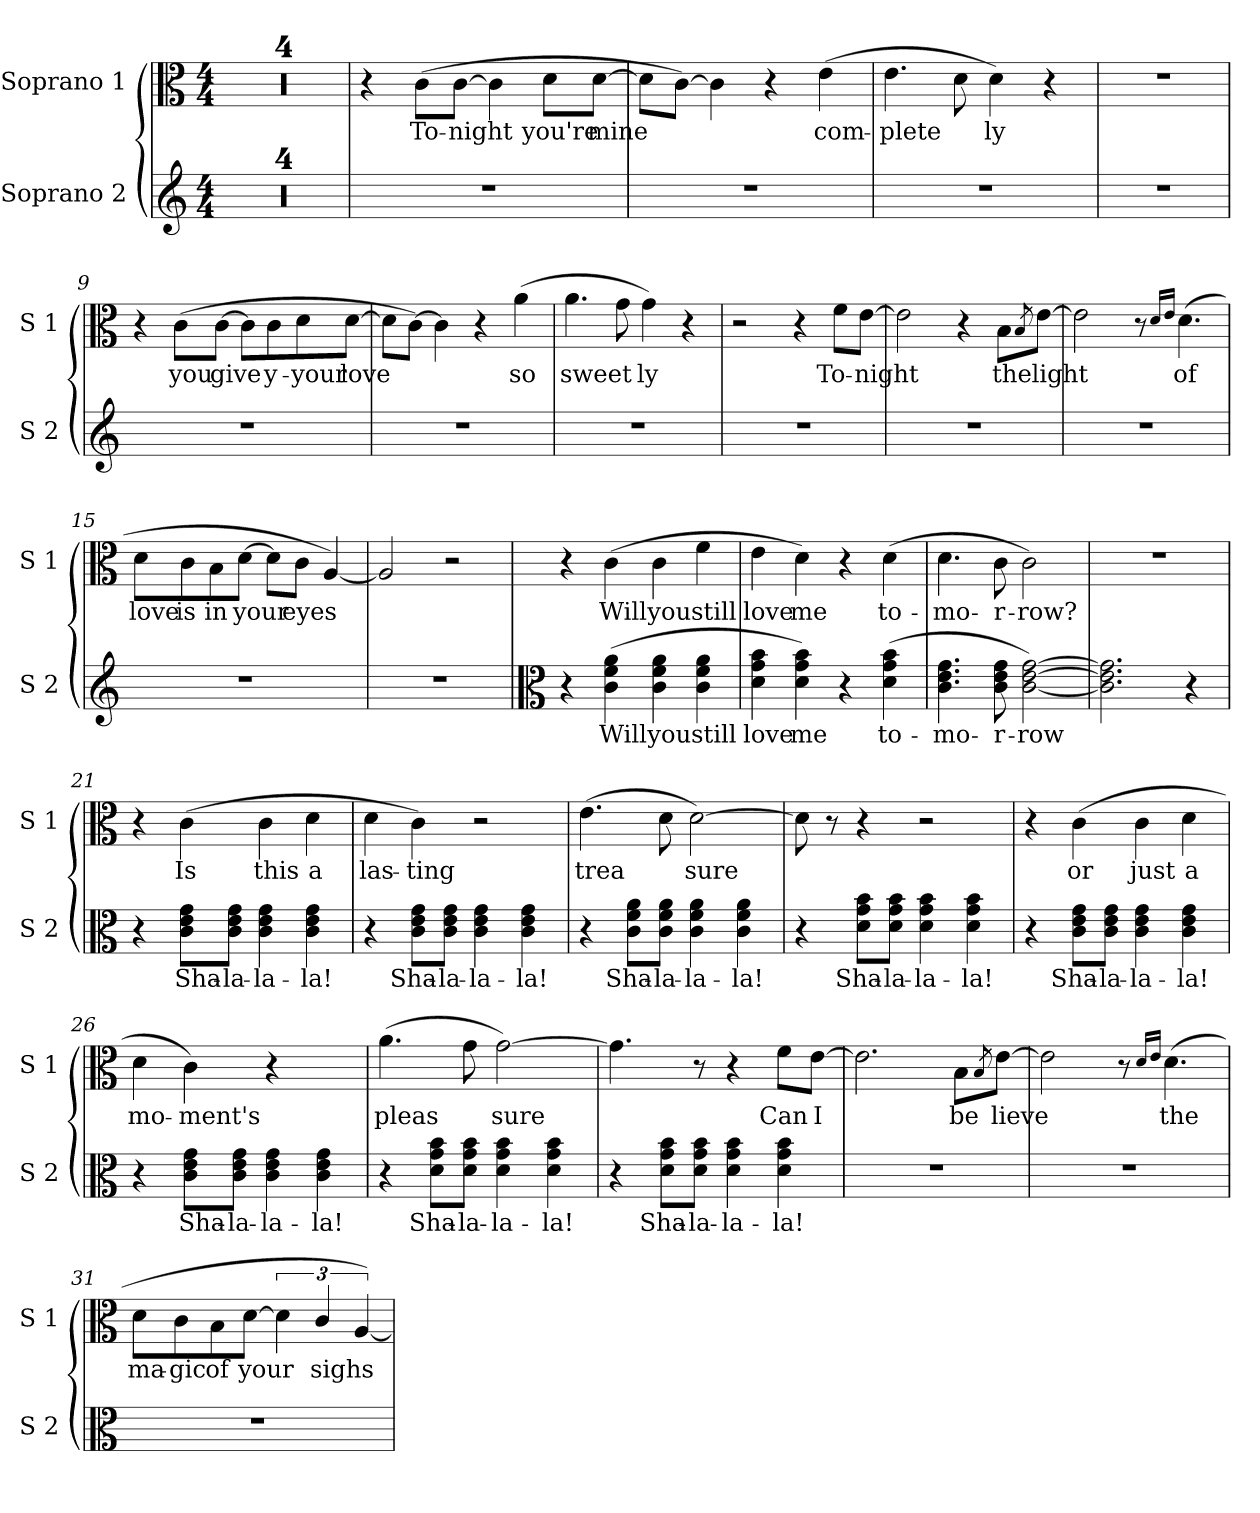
**kern	**text	**kern	**text
*part2	*part2	*part1	*part1
*staff2	*staff2	*staff1	*staff1
*I"Soprano 2	*	*I"Soprano 1	*
*I'S 2	*	*I'S 1	*
*clefG2	*	*clefC3	*
*k[]	*	*k[]	*
*C:	*	*C:	*
*M4/4	*	*M4/4	*
=1	=1	=1	=1
1r	.	1r	.
=2	=2	=2	=2
1r	.	1r	.
=3	=3	=3	=3
1r	.	1r	.
=4	=4	=4	=4
1r	.	1r	.
!!LO:LB:g=z
=5	=5	=5	=5
1r	.	4r	.
!	!	!	!LO:LY:b
.	.	(>8c\L	To-
!	!	!	!LO:LY:b
.	.	[8c\J	-night
.	.	4c\]	.
!	!	!	!LO:LY:b
.	.	8d\L	you're
!	!	!	!LO:LY:b
.	.	[8d\J	mine
=6	=6	=6	=6
1r	.	8d\L]	.
.	.	[8c\J)	.
.	.	4c\]	.
!	!	!	!LO:LY:b
.	.	4r	,
!	!	!	!LO:LY:b
.	.	(>4e\	com-
=7	=7	=7	=7
!	!	!	!LO:LY:b
1r	.	4.e\	-plete
.	.	8d\	.
!	!	!	!LO:LY:b
.	.	4d\)	ly
!	!	!	!LO:LY:b
.	.	4r	,
=8	=8	=8	=8
1r	.	1r	.
!!LO:LB:g=z
=9	=9	=9	=9
1r	.	4r	.
!	!	!	!LO:LY:b
.	.	(>8c\L	you
!	!	!	!LO:LY:b
.	.	[8c\J	give
.	.	8c\L]	.
!	!	!	!LO:LY:b
.	.	8c\	y-
!	!	!	!LO:LY:b
.	.	8d\	-your
!	!	!	!LO:LY:b
.	.	[8d\J	love
=10	=10	=10	=10
1r	.	8d\L]	.
.	.	[8c\J)	.
.	.	4c\]	.
!	!	!	!LO:LY:b
.	.	4r	,
!	!	!	!LO:LY:b
.	.	(>4a\	so
=11	=11	=11	=11
!	!	!	!LO:LY:b
1r	.	4.a\	sweet
.	.	8g\	.
!	!	!	!LO:LY:b
.	.	4g\)	ly
!	!	!	!LO:LY:b
.	.	4r	\!
=12	=12	=12	=12
1r	.	2r	.
.	.	4r	.
!	!	!	!LO:LY:b
.	.	8f\L	To-
!	!	!	!LO:LY:b
.	.	[8e\J	-night
!!LO:LB:g=z
=13	=13	=13	=13
1r	.	2e\]	.
!	!	!	!LO:LY:b
.	.	4r	,
!	!	!	!LO:LY:b
.	.	8B\L	the
.	.	8qB/	.
!	!	!	!LO:LY:b
.	.	[8e\J	light
=14	=14	=14	=14
1r	.	2e\]	.
!	!	!	!LO:LY:b
.	.	8r	,
.	.	16qd/LL	.
.	.	16qe/JJ	.
!	!	!	!LO:LY:b
.	.	(>4.d\	of
=15	=15	=15	=15
!	!	!	!LO:LY:b
1r	.	8d\L	love
!	!	!	!LO:LY:b
.	.	8c\	is
!	!	!	!LO:LY:b
.	.	8B\	in
!	!	!	!LO:LY:b
.	.	[8d\J	your
.	.	8d\L]	.
!	!	!	!LO:LY:b
.	.	8c\J	eyes
.	.	[4A/)	.
=16	=16	=16	=16
1r	.	2A/]	.
!	!	!	!LO:LY:b
.	.	2r	.
!!LO:PB:g=z
=17	=17	=17	=17
*clefC3	*	*	*
4r	.	4r	.
!	!LO:LY:b	!	!LO:LY:b
(>4c\ 4f\ 4a\	Will	(>4c\	Will
!	!LO:LY:b	!	!LO:LY:b
4c\ 4f\ 4a\	you	4c\	you
!	!LO:LY:b	!	!LO:LY:b
4c\ 4f\ 4a\	still	4f\	still
=18	=18	=18	=18
!	!LO:LY:b	!	!LO:LY:b
4d\ 4g\ 4b\	love	4e\	love
!	!LO:LY:b	!	!LO:LY:b
4d\ 4g\ 4b\)	me	4d\)	me
!	!LO:LY:b	!	!LO:LY:b
4r	,	4r	,
!	!LO:LY:b	!	!LO:LY:b
(>4d\ 4g\ 4b\	to-	(>4d\	to-
=19	=19	=19	=19
!	!LO:LY:b	!	!LO:LY:b
4.c\ 4.e\ 4.g\	-mo-	4.d\	-mo-
!	!LO:LY:b	!	!LO:LY:b
8c\ 8e\ 8g\	-r-	8c\	-r-
!	!LO:LY:b	!	!LO:LY:b
[2c\ [2e\ [2g\)	-row	2c\)	-row?
=20	=20	=20	=20
2.c\] 2.e\] 2.g\]	.	1r	.
!	!LO:LY:b	!	!
4r	?	.	.
!!LO:LB:g=z
=21	=21	=21	=21
4r	.	4r	.
!	!LO:LY:b	!	!LO:LY:b
8c\ 8e\ 8g\L	Sha-	(>4c\	Is
!	!LO:LY:b	!	!
8c\ 8e\ 8g\J	-la-	.	.
!	!LO:LY:b	!	!LO:LY:b
4c\ 4e\ 4g\	-la-	4c\	this
!	!LO:LY:b	!	!LO:LY:b
4c\ 4e\ 4g\	-la!	4d\	a
=22	=22	=22	=22
!	!	!	!LO:LY:b
4r	.	4d\	las-
!	!LO:LY:b	!	!LO:LY:b
8c\ 8e\ 8g\L	Sha-	4c\)	-ting
!	!LO:LY:b	!	!
8c\ 8e\ 8g\J	-la-	.	.
!	!LO:LY:b	!	!
4c\ 4e\ 4g\	-la-	2r	.
!	!LO:LY:b	!	!
4c\ 4e\ 4g\	-la!	.	.
=23	=23	=23	=23
!	!	!	!LO:LY:b
4r	.	(>4.e\	trea
!	!LO:LY:b	!	!
8c\ 8f\ 8a\L	Sha-	.	.
!	!LO:LY:b	!	!
8c\ 8f\ 8a\J	-la-	8d\	.
!	!LO:LY:b	!	!LO:LY:b
4c\ 4f\ 4a\	-la-	[2d\)	sure
!	!LO:LY:b	!	!
4c\ 4f\ 4a\	-la!	.	.
=24	=24	=24	=24
4r	.	8d\]	.
!	!	!	!LO:LY:b
.	.	8r	,
!	!LO:LY:b	!	!
8d\ 8g\ 8b\L	Sha-	4r	.
!	!LO:LY:b	!	!
8d\ 8g\ 8b\J	-la-	.	.
!	!LO:LY:b	!	!
4d\ 4g\ 4b\	-la-	2r	.
!	!LO:LY:b	!	!
4d\ 4g\ 4b\	-la!	.	.
!!LO:LB:g=z
=25	=25	=25	=25
4r	.	4r	.
!	!LO:LY:b	!	!LO:LY:b
8c\ 8e\ 8g\L	Sha-	(>4c\	or
!	!LO:LY:b	!	!
8c\ 8e\ 8g\J	-la-	.	.
!	!LO:LY:b	!	!LO:LY:b
4c\ 4e\ 4g\	-la-	4c\	just
!	!LO:LY:b	!	!LO:LY:b
4c\ 4e\ 4g\	-la!	4d\	a
=26	=26	=26	=26
!	!	!	!LO:LY:b
4r	.	4d\	mo-
!	!LO:LY:b	!	!LO:LY:b
8c\ 8e\ 8g\L	Sha-	4c\)	-ment's
!	!LO:LY:b	!	!
8c\ 8e\ 8g\J	-la-	.	.
!	!LO:LY:b	!	!
4c\ 4e\ 4g\	-la-	4r	.
!	!LO:LY:b	!	!
4c\ 4e\ 4g\	-la!	4ryy	.
=27	=27	=27	=27
!	!	!	!LO:LY:b
4r	.	(>4.a\	pleas
!	!LO:LY:b	!	!
8d\ 8g\ 8b\L	Sha-	.	.
!	!LO:LY:b	!	!
8d\ 8g\ 8b\J	-la-	8g\	.
!	!LO:LY:b	!	!LO:LY:b
4d\ 4g\ 4b\	-la-	[2g\)	sure
!	!LO:LY:b	!	!
4d\ 4g\ 4b\	-la!	.	.
=28	=28	=28	=28
4r	.	4.g\]	.
!	!LO:LY:b	!	!
8d\ 8g\ 8b\L	Sha-	.	.
!	!LO:LY:b	!	!LO:LY:b
8d\ 8g\ 8b\J	-la-	8r	?
!	!LO:LY:b	!	!
4d\ 4g\ 4b\	-la-	4r	.
!	!LO:LY:b	!	!LO:LY:b
4d\ 4g\ 4b\	-la!	8f\L	Can
!	!	!	!LO:LY:b
.	.	[8e\J	I
!!LO:LB:g=z
=29	=29	=29	=29
1r	.	2.e\]	.
!	!	!	!LO:LY:b
.	.	8B\L	be
.	.	8qB/	.
!	!	!	!LO:LY:b
.	.	[8e\J	lieve
=30	=30	=30	=30
1r	.	2e\]	.
.	.	8r	.
.	.	16qd/LL	.
.	.	16qe/JJ	.
!	!	!	!LO:LY:b
.	.	(>4.d\	the
=31	=31	=31	=31
!	!	!	!LO:LY:b
1r	.	8d\L	ma-
!	!	!	!LO:LY:b
.	.	8c\	-gic
!	!	!	!LO:LY:b
.	.	8B\	of
!	!	!	!LO:LY:b
.	.	[8d\J	your
.	.	6d\]	.
!	!	!	!LO:LY:b
.	.	6c/	sighs
.	.	[6A/)	.
=	=	=	=
*-	*-	*-	*-
